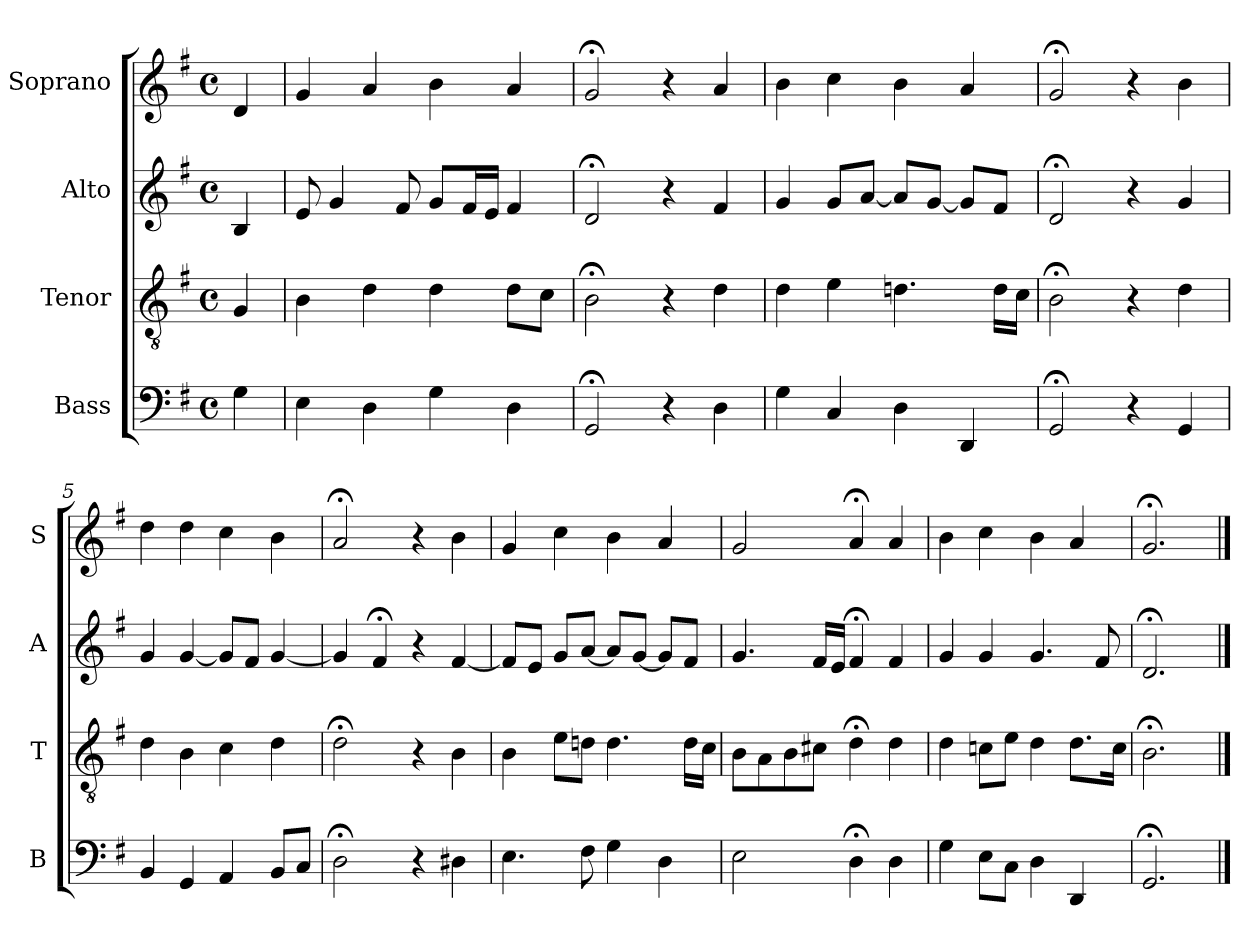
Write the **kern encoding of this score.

**kern	**kern	**kern	**kern
*part4	*part3	*part2	*part1
*staff4	*staff3	*staff2	*staff1
*I"Bass	*I"Tenor	*I"Alto	*I"Soprano
*I'B	*I'T	*I'A	*I'S
*clefF4	*clefGv2	*clefG2	*clefG2
*k[f#]	*k[f#]	*k[f#]	*k[f#]
*G:	*G:	*G:	*G:
*M4/4	*M4/4	*M4/4	*M4/4
*met(c)	*met(c)	*met(c)	*met(c)
*MM100	*MM100	*MM100	*MM100
=	=	=	=
4G	4G	4B	4d
=1	=1	=1	=1
4E	4B	8e	4g
.	.	4g	.
4D	4d	.	4a
.	.	8f#	.
4G	4d	8gL	4b
.	.	16f#L	.
.	.	16eJJ	.
4D	8dL	4f#	4a
.	8cJ	.	.
=2	=2	=2	=2
2GG;<	2B;<	2d;<	2g;<
4r	4r	4r	4r
4D	4d	4f#	4a
=3	=3	=3	=3
4G	4d	4g	4b
4C	4e	8gL	4cc
.	.	[8aJ	.
4D	4.dn	8aL]	4b
.	.	[8gJ	.
4DD	.	8gL]	4a
.	16dLL	8f#J	.
.	16cJJ	.	.
=4	=4	=4	=4
2GG;<	2B;<	2d;<	2g;<
4r	4r	4r	4r
4GG	4d	4g	4b
=5	=5	=5	=5
4BB	4d	4g	4dd
4GG	4B	[4g	4dd
4AA	4c	8gL]	4cc
.	.	8f#J	.
8BBL	4d	[4g	4b
8CJ	.	.	.
=6	=6	=6	=6
2D;<	2d;<	4g]	2a;<
.	.	4f#;<	.
4r	4r	4r	4r
4D#X	4B	[4f#	4b
=7	=7	=7	=7
4.E	4B	8f#L]	4g
.	.	8eJ	.
.	8eL	8gL	4cc
8F#	8dnJ	[8aJ	.
4G	4.d	8aL]	4b
.	.	[8gJ	.
4D	.	8gL]	4a
.	16dLL	8f#J	.
.	16cJJ	.	.
=8	=8	=8	=8
2E	8BL	4.g	2g
.	8A	.	.
.	8B	.	.
.	8c#XJ	16f#LL	.
.	.	16eJJ	.
4D;<	4d;<	4f#;<	4a;<
4D	4d	4f#	4a
=9	=9	=9	=9
4G	4d	4g	4b
8EL	8cnL	4g	4cc
8CJ	8eJ	.	.
4Di	4di	4.gi	4bi
4DD	8.dL	.	4a
.	.	8f#	.
.	16cJk	.	.
=10	=10	=10	=10
2.GG;<	2.B;<	2.d;<	2.g;<
==	==	==	==
*-	*-	*-	*-
